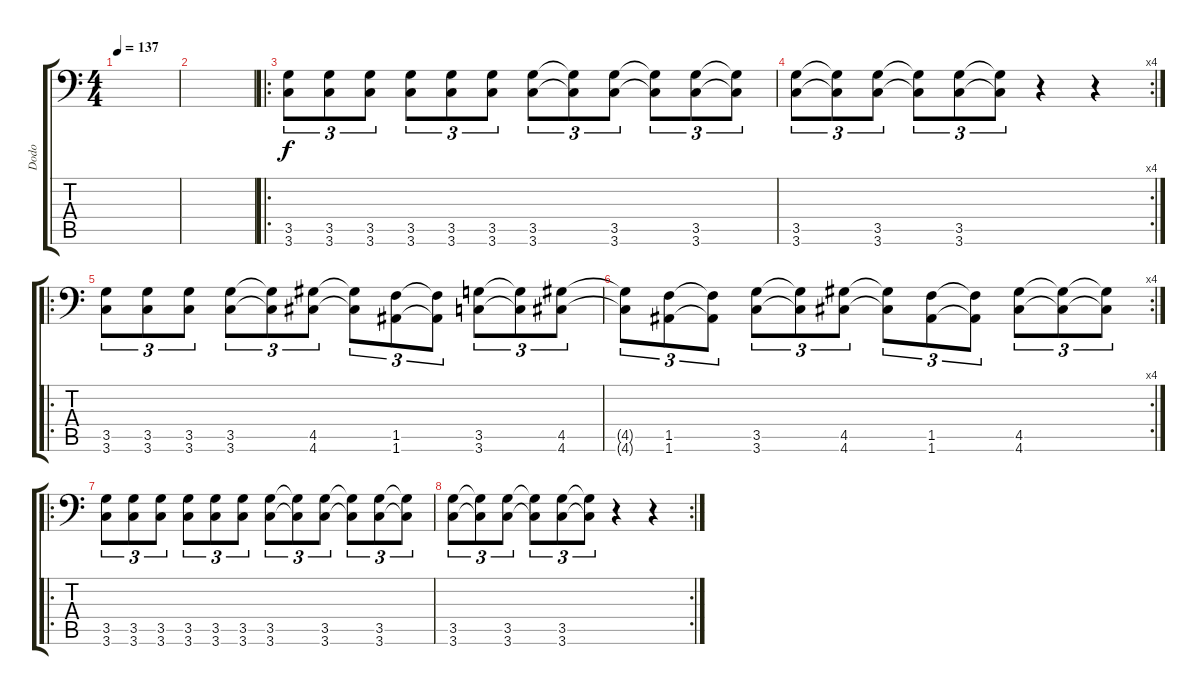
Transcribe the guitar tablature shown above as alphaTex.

\track ("Dodo" "Dodo") {instrument distortionguitar}
\staff {score tabs}
\tuning (B3 G3 D3 A2 E2 A1) {hide}
\ts (4 4)
\tempo 137
\clef f4
\ks c
|
|
\ro
(3.5 3.6).8{tu (3 2)} (3.5 3.6).8{tu (3 2)} (3.5 3.6).8{tu (3 2)} (3.5 3.6).8{tu (3 2)} (3.5 3.6).8{tu (3 2)} (3.5 3.6).8{tu (3 2)} (3.5 3.6).8{tu (3 2)} (3.5{t} 3.6{t}).8{tu (3 2)} (3.5 3.6).8{tu (3 2)} (3.5{t} 3.6{t}).8{tu (3 2)} (3.5 3.6).8{tu (3 2)} (3.5{t} 3.6{t}).8{tu (3 2)} |
\rc 4
(3.5 3.6).8{tu (3 2)} (3.5{t} 3.6{t}).8{tu (3 2)} (3.5 3.6).8{tu (3 2)} (3.5{t} 3.6{t}).8{tu (3 2)} (3.5 3.6).8{tu (3 2)} (3.5{t} 3.6{t}).8{tu (3 2)} r.4 r.4 |
\ro
(3.5 3.6).8{tu (3 2)} (3.5 3.6).8{tu (3 2)} (3.5 3.6).8{tu (3 2)} (3.5 3.6).8{tu (3 2)} (3.5{t} 3.6{t}).8{tu (3 2)} (4.5 4.6).8{tu (3 2)} (4.5{t} 4.6{t}).8{tu (3 2)} (1.5 1.6).8{tu (3 2)} (1.5{t} 1.6{t}).8{tu (3 2)} (3.5 3.6).8{tu (3 2)} (3.5{t} 3.6{t}).8{tu (3 2)} (4.5 4.6).8{tu (3 2)} |
\rc 4
(4.5{t} 4.6{t}).8{tu (3 2)} (1.5 1.6).8{tu (3 2)} (1.5{t} 1.6{t}).8{tu (3 2)} (3.5 3.6).8{tu (3 2)} (3.5{t} 3.6{t}).8{tu (3 2)} (4.5 4.6).8{tu (3 2)} (4.5{t} 4.6{t}).8{tu (3 2)} (1.5 1.6).8{tu (3 2)} (1.5{t} 1.6{t}).8{tu (3 2)} (4.5 4.6).8{tu (3 2)} (4.5{t} 4.6{t}).8{tu (3 2)} (4.5{t} 4.6{t}).8{tu (3 2)} |
\ro
(3.5 3.6).8{tu (3 2)} (3.5 3.6).8{tu (3 2)} (3.5 3.6).8{tu (3 2)} (3.5 3.6).8{tu (3 2)} (3.5 3.6).8{tu (3 2)} (3.5 3.6).8{tu (3 2)} (3.5 3.6).8{tu (3 2)} (3.5{t} 3.6{t}).8{tu (3 2)} (3.5 3.6).8{tu (3 2)} (3.5{t} 3.6{t}).8{tu (3 2)} (3.5 3.6).8{tu (3 2)} (3.5{t} 3.6{t}).8{tu (3 2)} |
\rc 2
(3.5 3.6).8{tu (3 2)} (3.5{t} 3.6{t}).8{tu (3 2)} (3.5 3.6).8{tu (3 2)} (3.5{t} 3.6{t}).8{tu (3 2)} (3.5 3.6).8{tu (3 2)} (3.5{t} 3.6{t}).8{tu (3 2)} r.4 r.4
